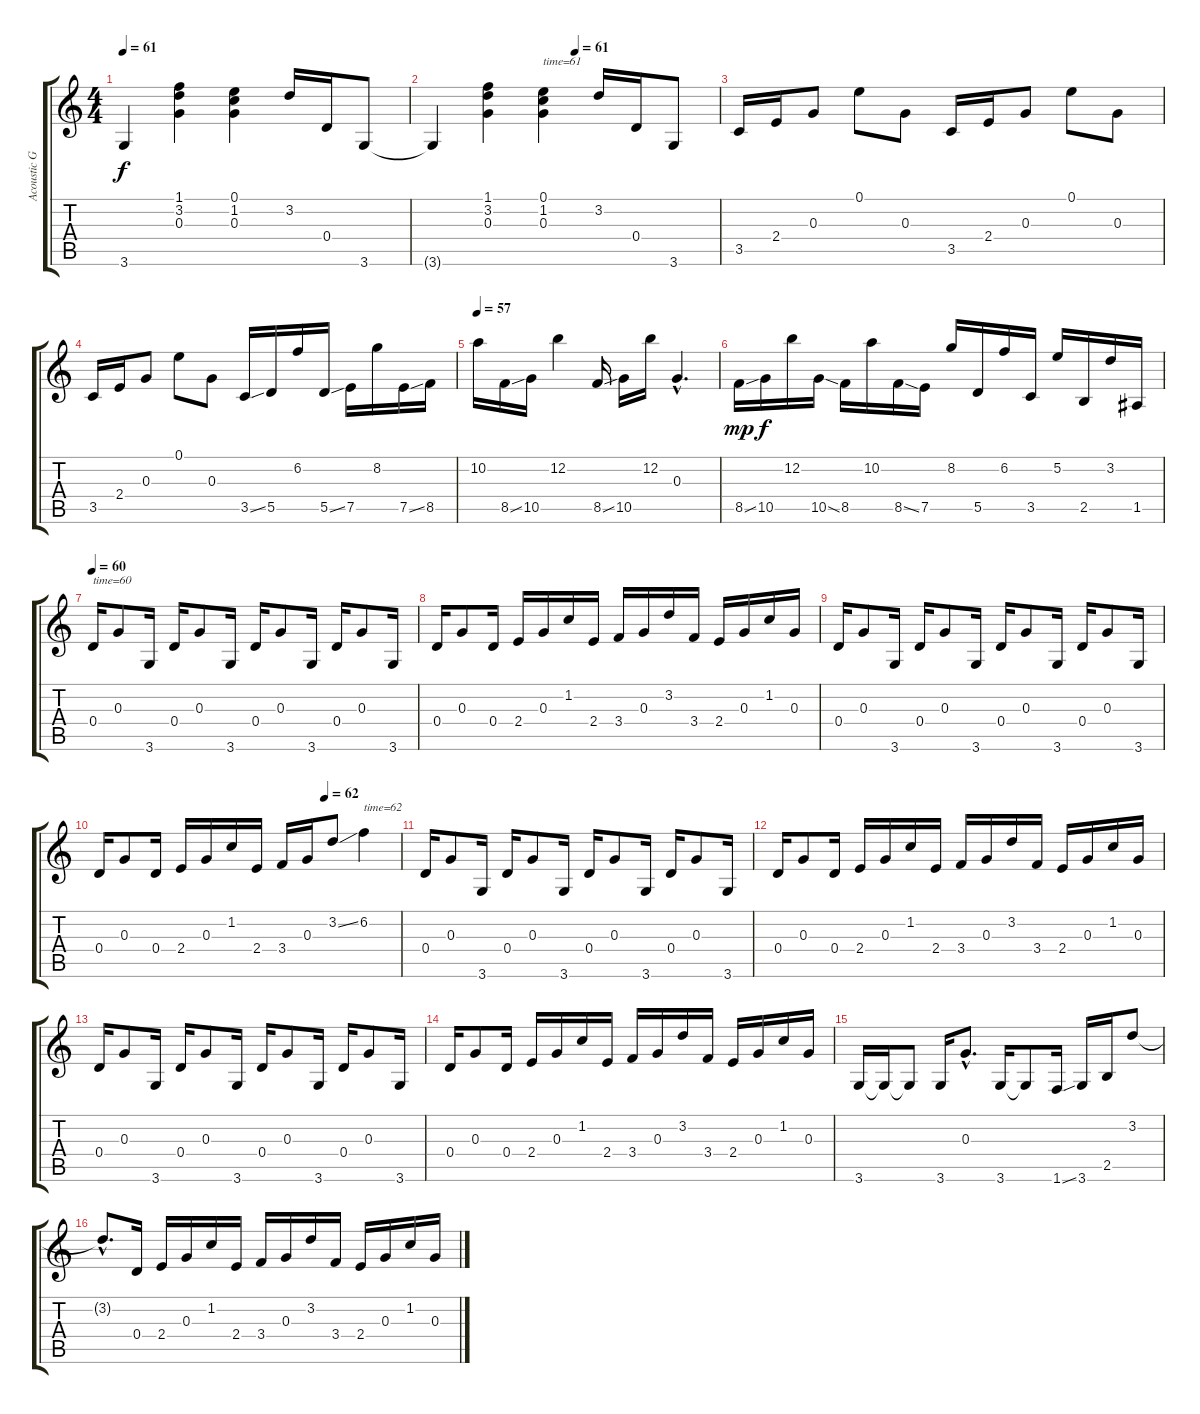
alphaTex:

\track ("Acoustic Guitar" "Acoustic G") {instrument acousticguitarsteel}
\staff {score tabs}
\tuning (E4 B3 G3 D3 A2 E2) {hide}
\ts (4 4)
\tempo 61
\clef g2
\ks c
3.6.4{dy f} (1.1 3.2 0.3).4 (0.1 1.2 0.3).4 3.2.16 0.4.16 3.6.8 |
\tempo (61 0.5)
3.6{t}.4 (1.1 3.2 0.3).4 (0.1 1.2 0.3).4{txt "time=61"} 3.2.16 0.4.16 3.6.8 |
3.5.16 2.4.16 0.3.8 0.1.8 0.3.8 3.5.16 2.4.16 0.3.8 0.1.8 0.3.8 |
3.5.16 2.4.16 0.3.8 0.1.8 0.3.8 3.5{ss}.16 5.5.16 6.2.16 5.5{ss}.16 7.5.16 8.2.16 7.5{ss}.16 8.5.16 |
\tempo 57
10.2.16 8.5{ss}.16 10.5.16 12.2.4 8.5{ss}.16 10.5.16 12.2.16 0.3{hac}.4{d} |
8.5{ss}.16{dy mp} 10.5.16{dy f} 12.2.16 10.5{ss}.16 8.5.16 10.2.16 8.5{ss}.16 7.5.16 8.2.16 5.5.16 6.2.16 3.5.16 5.2.16 2.5.16 3.2.16 1.5.16 |
\tempo 60
0.4.16{txt "time=60"} 0.3.8 3.6.16 0.4.16 0.3.8 3.6.16 0.4.16 0.3.8 3.6.16 0.4.16 0.3.8 3.6.16 |
0.4.16 0.3.8 0.4.16 2.4.16 0.3.16 1.2.16 2.4.16 3.4.16 0.3.16 3.2.16 3.4.16 2.4.16 0.3.16 1.2.16 0.3.16 |
0.4.16 0.3.8 3.6.16 0.4.16 0.3.8 3.6.16 0.4.16 0.3.8 3.6.16 0.4.16 0.3.8 3.6.16 |
\tempo (62 0.75)
0.4.16 0.3.8 0.4.16 2.4.16 0.3.16 1.2.16 2.4.16 3.4.16 0.3.16 3.2{ss}.8 6.2.4{txt "time=62"} |
0.4.16 0.3.8 3.6.16 0.4.16 0.3.8 3.6.16 0.4.16 0.3.8 3.6.16 0.4.16 0.3.8 3.6.16 |
0.4.16 0.3.8 0.4.16 2.4.16 0.3.16 1.2.16 2.4.16 3.4.16 0.3.16 3.2.16 3.4.16 2.4.16 0.3.16 1.2.16 0.3.16 |
0.4.16 0.3.8 3.6.16 0.4.16 0.3.8 3.6.16 0.4.16 0.3.8 3.6.16 0.4.16 0.3.8 3.6.16 |
0.4.16 0.3.8 0.4.16 2.4.16 0.3.16 1.2.16 2.4.16 3.4.16 0.3.16 3.2.16 3.4.16 2.4.16 0.3.16 1.2.16 0.3.16 |
3.6.16 3.6{t}.16 3.6{t}.8 3.6.16 0.3{hac}.8{d} 3.6.16 3.6{t}.8 1.6{ss}.16 3.6.16 2.5.16 3.2.8 |
3.2{hac t}.8{d} 0.4.16 2.4.16 0.3.16 1.2.16 2.4.16 3.4.16 0.3.16 3.2.16 3.4.16 2.4.16 0.3.16 1.2.16 0.3.16
